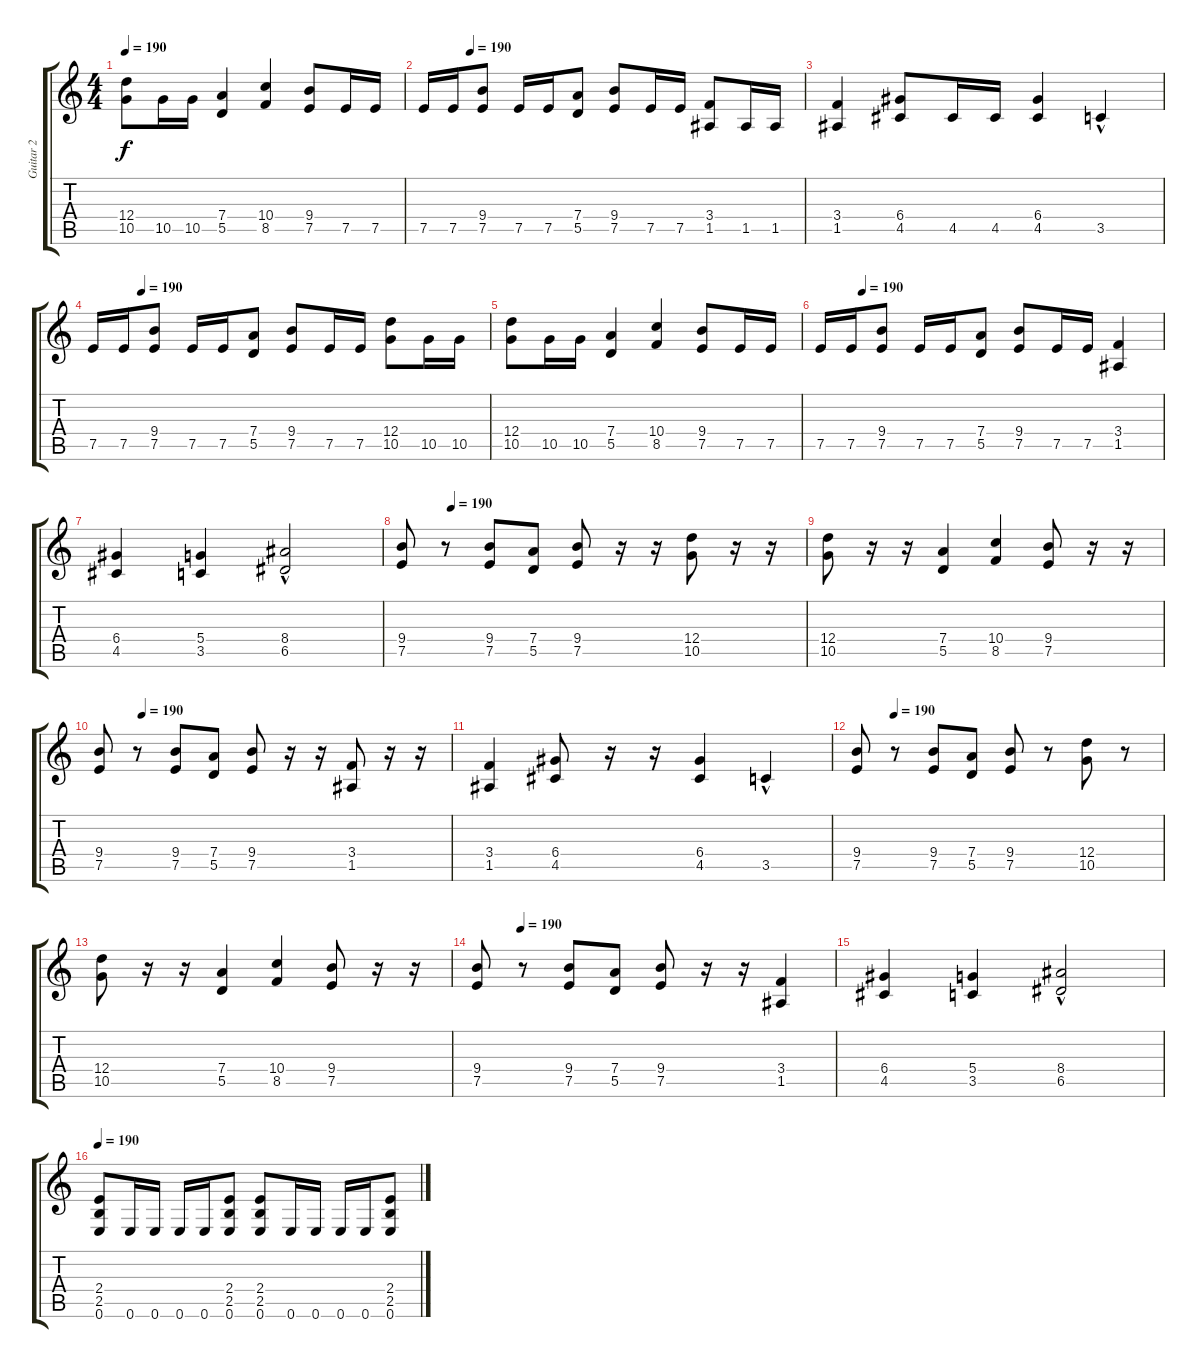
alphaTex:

\track ("Guitar 2" "Guitar 2") {instrument distortionguitar}
\staff {score tabs}
\tuning (E4 B3 G3 D3 A2 E2) {hide}
\ts (4 4)
\tempo 190
\clef g2
\ks c
(12.4 10.5).8{dy f} 10.5.16 10.5.16 (7.4 5.5).4 (10.4 8.5).4 (9.4 7.5).8 7.5.16 7.5.16 |
\tempo (190 0.125)
7.5.16 7.5.16 (9.4 7.5).8 7.5.16 7.5.16 (7.4 5.5).8 (9.4 7.5).8 7.5.16 7.5.16 (3.4 1.5).8 1.5.16 1.5.16 |
(3.4 1.5).4 (6.4 4.5).8 4.5.16 4.5.16 (6.4 4.5).4 3.5{hac}.4 |
\tempo (190 0.125)
7.5.16 7.5.16 (9.4 7.5).8 7.5.16 7.5.16 (7.4 5.5).8 (9.4 7.5).8 7.5.16 7.5.16 (12.4 10.5).8 10.5.16 10.5.16 |
(12.4 10.5).8 10.5.16 10.5.16 (7.4 5.5).4 (10.4 8.5).4 (9.4 7.5).8 7.5.16 7.5.16 |
\tempo (190 0.125)
7.5.16 7.5.16 (9.4 7.5).8 7.5.16 7.5.16 (7.4 5.5).8 (9.4 7.5).8 7.5.16 7.5.16 (3.4 1.5).4 |
(6.4 4.5).4 (5.4 3.5).4 (8.4 6.5{hac}).2 |
\tempo (190 0.125)
(9.4 7.5).8 r.8 (9.4 7.5).8 (7.4 5.5).8 (9.4 7.5).8 r.16 r.16 (12.4 10.5).8 r.16 r.16 |
(12.4 10.5).8 r.16 r.16 (7.4 5.5).4 (10.4 8.5).4 (9.4 7.5).8 r.16 r.16 |
\tempo (190 0.125)
(9.4 7.5).8 r.8 (9.4 7.5).8 (7.4 5.5).8 (9.4 7.5).8 r.16 r.16 (3.4 1.5).8 r.16 r.16 |
(3.4 1.5).4 (6.4 4.5).8 r.16 r.16 (6.4 4.5).4 3.5{hac}.4 |
\tempo (190 0.125)
(9.4 7.5).8 r.8 (9.4 7.5).8 (7.4 5.5).8 (9.4 7.5).8 r.8 (12.4 10.5).8 r.8 |
(12.4 10.5).8 r.16 r.16 (7.4 5.5).4 (10.4 8.5).4 (9.4 7.5).8 r.16 r.16 |
\tempo (190 0.125)
(9.4 7.5).8 r.8 (9.4 7.5).8 (7.4 5.5).8 (9.4 7.5).8 r.16 r.16 (3.4 1.5).4 |
(6.4 4.5).4 (5.4 3.5).4 (8.4 6.5{hac}).2 |
\tempo 190
(2.4 2.5 0.6).8 0.6.16 0.6.16 0.6.16 0.6.16 (2.4 2.5 0.6).8 (2.4 2.5 0.6).8 0.6.16 0.6.16 0.6.16 0.6.16 (2.4 2.5 0.6).8
